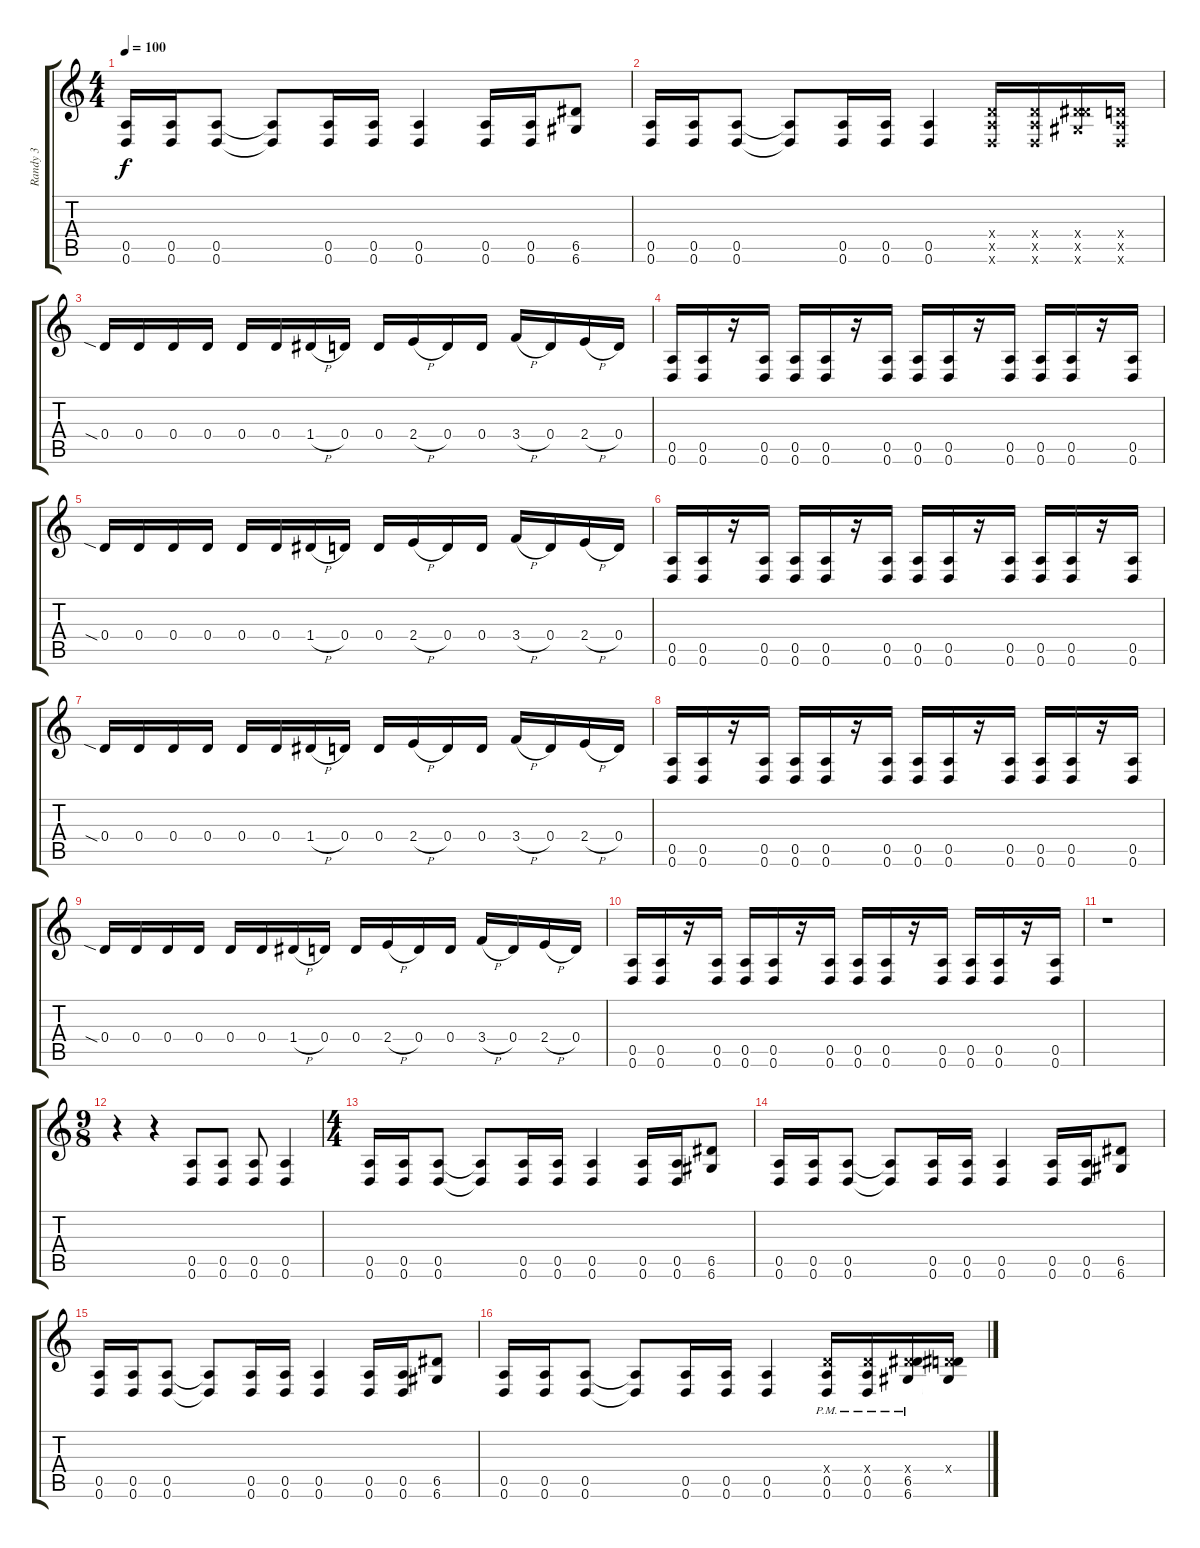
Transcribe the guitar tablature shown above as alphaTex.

\track ("Randy 3" "Randy 3") {instrument distortionguitar}
\staff {score tabs}
\tuning (E4 B3 G3 D3 A2 D2) {hide}
\ts (4 4)
\tempo 100
\clef g2
\ks c
(0.5 0.6).16{dy f} (0.5 0.6).16 (0.5 0.6).8 (0.5{t} 0.6{t}).8 (0.5 0.6).16 (0.5 0.6).16 (0.5 0.6).4 (0.5 0.6).16 (0.5 0.6).16 (6.5 6.6).8 |
(0.5 0.6).16 (0.5 0.6).16 (0.5 0.6).8 (0.5{t} 0.6{t}).8 (0.5 0.6).16 (0.5 0.6).16 (0.5 0.6).4 (0.4{x} 0.5{x} 0.6{x}).16 (0.4{x} 0.5{x} 0.6{x}).16 (0.4{x} 6.5{x} 6.6{x}).16 (0.4{x} 0.5{x} 0.6{x}).16 |
0.4{sia}.16 0.4.16 0.4.16 0.4.16 0.4.16 0.4.16 1.4{h}.16 0.4.16 0.4.16 2.4{h}.16 0.4.16 0.4.16 3.4{h}.16 0.4.16 2.4{h}.16 0.4.16 |
(0.5 0.6).16 (0.5 0.6).16 r.16 (0.5 0.6).16 (0.5 0.6).16 (0.5 0.6).16 r.16 (0.5 0.6).16 (0.5 0.6).16 (0.5 0.6).16 r.16 (0.5 0.6).16 (0.5 0.6).16 (0.5 0.6).16 r.16 (0.5 0.6).16 |
0.4{sia}.16 0.4.16 0.4.16 0.4.16 0.4.16 0.4.16 1.4{h}.16 0.4.16 0.4.16 2.4{h}.16 0.4.16 0.4.16 3.4{h}.16 0.4.16 2.4{h}.16 0.4.16 |
(0.5 0.6).16 (0.5 0.6).16 r.16 (0.5 0.6).16 (0.5 0.6).16 (0.5 0.6).16 r.16 (0.5 0.6).16 (0.5 0.6).16 (0.5 0.6).16 r.16 (0.5 0.6).16 (0.5 0.6).16 (0.5 0.6).16 r.16 (0.5 0.6).16 |
0.4{sia}.16 0.4.16 0.4.16 0.4.16 0.4.16 0.4.16 1.4{h}.16 0.4.16 0.4.16 2.4{h}.16 0.4.16 0.4.16 3.4{h}.16 0.4.16 2.4{h}.16 0.4.16 |
(0.5 0.6).16 (0.5 0.6).16 r.16 (0.5 0.6).16 (0.5 0.6).16 (0.5 0.6).16 r.16 (0.5 0.6).16 (0.5 0.6).16 (0.5 0.6).16 r.16 (0.5 0.6).16 (0.5 0.6).16 (0.5 0.6).16 r.16 (0.5 0.6).16 |
0.4{sia}.16 0.4.16 0.4.16 0.4.16 0.4.16 0.4.16 1.4{h}.16 0.4.16 0.4.16 2.4{h}.16 0.4.16 0.4.16 3.4{h}.16 0.4.16 2.4{h}.16 0.4.16 |
(0.5 0.6).16 (0.5 0.6).16 r.16 (0.5 0.6).16 (0.5 0.6).16 (0.5 0.6).16 r.16 (0.5 0.6).16 (0.5 0.6).16 (0.5 0.6).16 r.16 (0.5 0.6).16 (0.5 0.6).16 (0.5 0.6).16 r.16 (0.5 0.6).16 |
r.1 |
\ts (9 8)
r.4 r.4 (0.5 0.6).8 (0.5 0.6).8 (0.5 0.6).8 (0.5 0.6).4 |
\ts (4 4)
(0.5 0.6).16 (0.5 0.6).16 (0.5 0.6).8 (0.5{t} 0.6{t}).8 (0.5 0.6).16 (0.5 0.6).16 (0.5 0.6).4 (0.5 0.6).16 (0.5 0.6).16 (6.5 6.6).8 |
(0.5 0.6).16 (0.5 0.6).16 (0.5 0.6).8 (0.5{t} 0.6{t}).8 (0.5 0.6).16 (0.5 0.6).16 (0.5 0.6).4 (0.5 0.6).16 (0.5 0.6).16 (6.5 6.6).8 |
(0.5 0.6).16 (0.5 0.6).16 (0.5 0.6).8 (0.5{t} 0.6{t}).8 (0.5 0.6).16 (0.5 0.6).16 (0.5 0.6).4 (0.5 0.6).16 (0.5 0.6).16 (6.5 6.6).8 |
(0.5 0.6).16 (0.5 0.6).16 (0.5 0.6).8 (0.5{t} 0.6{t}).8 (0.5 0.6).16 (0.5 0.6).16 (0.5 0.6).4 (0.4{x} 0.5{pm} 0.6{pm}).16 (0.4{x} 0.5{pm} 0.6{pm}).16 (0.4{x} 6.5{pm} 6.6{pm}).16 (0.4{x} 6.5{t} 6.6{t}).16
